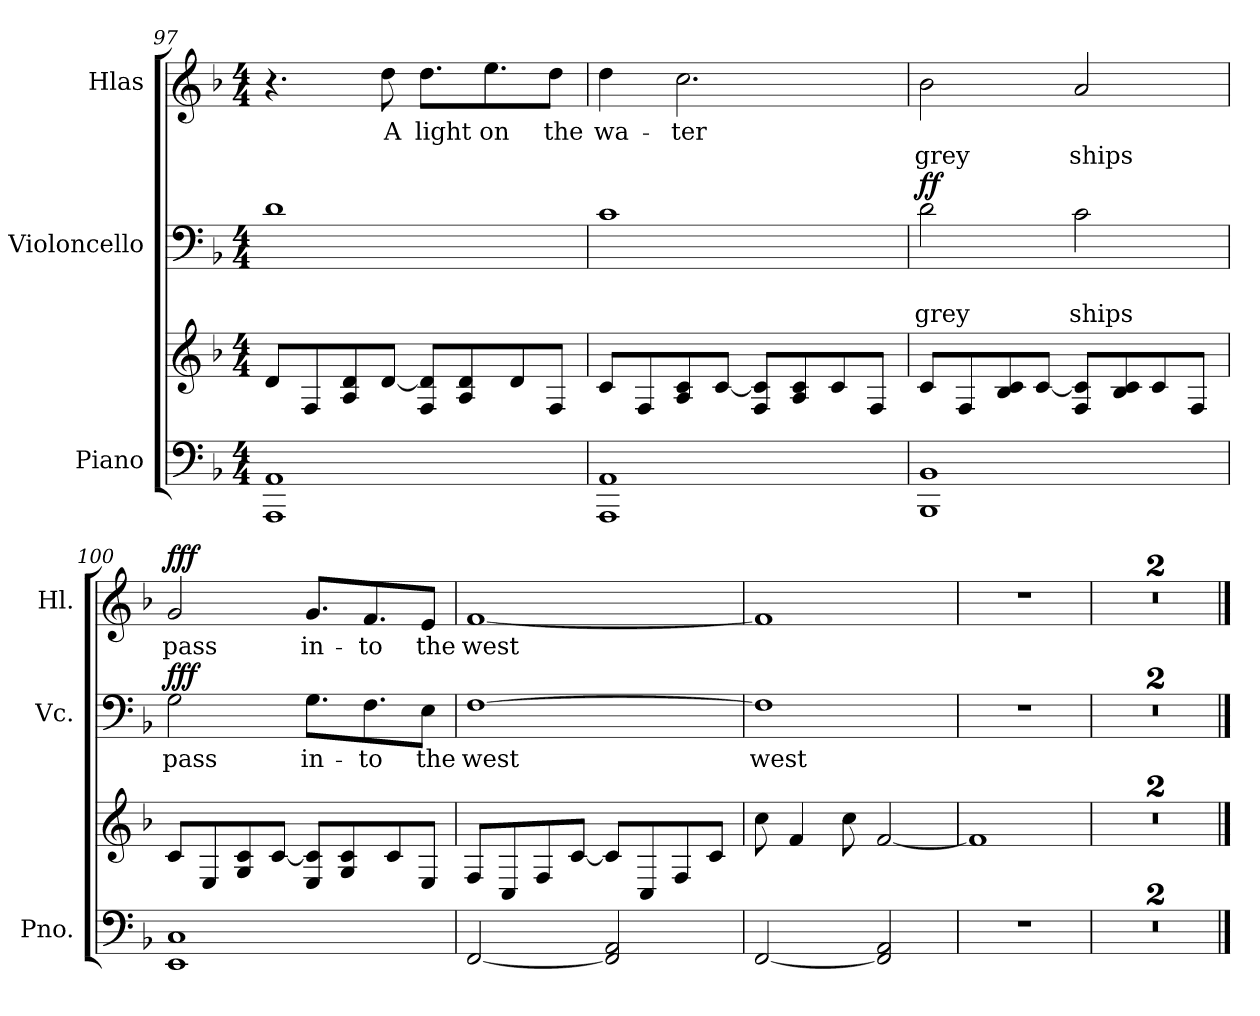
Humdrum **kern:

**kern	**kern	**kern	**text	**text	**dynam	**kern	**text	**text	**dynam
*part3	*part3	*part2	*part2	*part2	*part2	*part1	*part1	*part1	*part1
*staff4	*staff3	*staff2	*staff2	*staff2	*staff2	*staff1	*staff1	*staff1	*staff1
*I"Piano	*	*I"Violoncello	*	*	*	*I"Hlas	*	*	*
*I'Pno.	*	*I'Vc.	*	*	*	*I'Hl.	*	*	*
!!LO:PB:g=z
*clefF4	*clefG2	*clefF4	*	*	*	*clefG2	*	*	*
*k[b-]	*k[b-]	*k[b-]	*	*	*	*k[b-]	*	*	*
*M4/4	*M4/4	*M4/4	*	*	*	*M4/4	*	*	*
=97	=97	=97	=97	=97	=97	=97	=97	=97	=97
1AAA 1AA	8d/L	1d	.	.	.	4.r	.	.	.
.	8F/	.	.	.	.	.	.	.	.
.	8A/ 8d/	.	.	.	.	.	.	.	.
.	[8d/J	.	.	.	.	8dd\	A	.	.
.	8F/ 8d/]L	.	.	.	.	8.dd\L	light	.	.
.	8A/ 8d/	.	.	.	.	.	.	.	.
.	.	.	.	.	.	8.ee\	on	.	.
.	8d/	.	.	.	.	.	.	.	.
.	8F/J	.	.	.	.	8dd\J	the	.	.
=98	=98	=98	=98	=98	=98	=98	=98	=98	=98
1AAA 1AA	8c/L	1c	.	.	.	4dd\	wa-	.	.
.	8F/	.	.	.	.	.	.	.	.
.	8A/ 8c/	.	.	.	.	2.cc\	-ter	.	.
.	[8c/J	.	.	.	.	.	.	.	.
.	8F/ 8c/]L	.	.	.	.	.	.	.	.
.	8A/ 8c/	.	.	.	.	.	.	.	.
.	8c/	.	.	.	.	.	.	.	.
.	8F/J	.	.	.	.	.	.	.	.
=99	=99	=99	=99	=99	=99	=99	=99	=99	=99
!	!	!	!	!	!LO:DY:b	!	!	!	!
1BBB- 1BB-	8c/L	2d\	.	grey	ff	2b-\	.	grey	.
.	8F/	.	.	.	.	.	.	.	.
.	8B-/ 8c/	.	.	.	.	.	.	.	.
.	[8c/J	.	.	.	.	.	.	.	.
.	8F/ 8c/]L	2c\	.	ships	.	2a/	.	ships	.
.	8B-/ 8c/	.	.	.	.	.	.	.	.
.	8c/	.	.	.	.	.	.	.	.
.	8F/J	.	.	.	.	.	.	.	.
!!LO:LB:g=z
=100	=100	=100	=100	=100	=100	=100	=100	=100	=100
!	!	!	!	!	!LO:DY:b	!	!	!	!LO:DY:b
1EE 1C	8c/L	2G\	pass	.	fff	2g/	pass	.	fff
.	8E/	.	.	.	.	.	.	.	.
.	8G/ 8c/	.	.	.	.	.	.	.	.
.	[8c/J	.	.	.	.	.	.	.	.
.	8E/ 8c/]L	8.G\L	in-	.	.	8.g/L	in-	.	.
.	8G/ 8c/	.	.	.	.	.	.	.	.
.	.	8.F\	-to	.	.	8.f/	-to	.	.
.	8c/	.	.	.	.	.	.	.	.
.	8E/J	8E\J	the	.	.	8e/J	the	.	.
=101	=101	=101	=101	=101	=101	=101	=101	=101	=101
[2FF/	8F/L	[1F	west	.	.	[1f	west	.	.
.	8C/	.	.	.	.	.	.	.	.
.	8F/	.	.	.	.	.	.	.	.
.	[8c/J	.	.	.	.	.	.	.	.
2FF/] 2AA/	8c/L]	.	.	.	.	.	.	.	.
.	8C/	.	.	.	.	.	.	.	.
.	8F/	.	.	.	.	.	.	.	.
.	8c/J	.	.	.	.	.	.	.	.
=102	=102	=102	=102	=102	=102	=102	=102	=102	=102
[2FF/	8cc\	1F]	west	.	.	1f]	.	.	.
.	4f/	.	.	.	.	.	.	.	.
.	8cc\	.	.	.	.	.	.	.	.
2FF/] 2AA/	[2f/	.	.	.	.	.	.	.	.
=103	=103	=103	=103	=103	=103	=103	=103	=103	=103
1r	1f]	1r	.	.	.	1r	.	.	.
=104	=104	=104	=104	=104	=104	=104	=104	=104	=104
1r	1r	1r	.	.	.	1r	.	.	.
=105	=105	=105	=105	=105	=105	=105	=105	=105	=105
1r	1r	1r	.	.	.	1r	.	.	.
==	==	==	==	==	==	==	==	==	==
*-	*-	*-	*-	*-	*-	*-	*-	*-	*-
